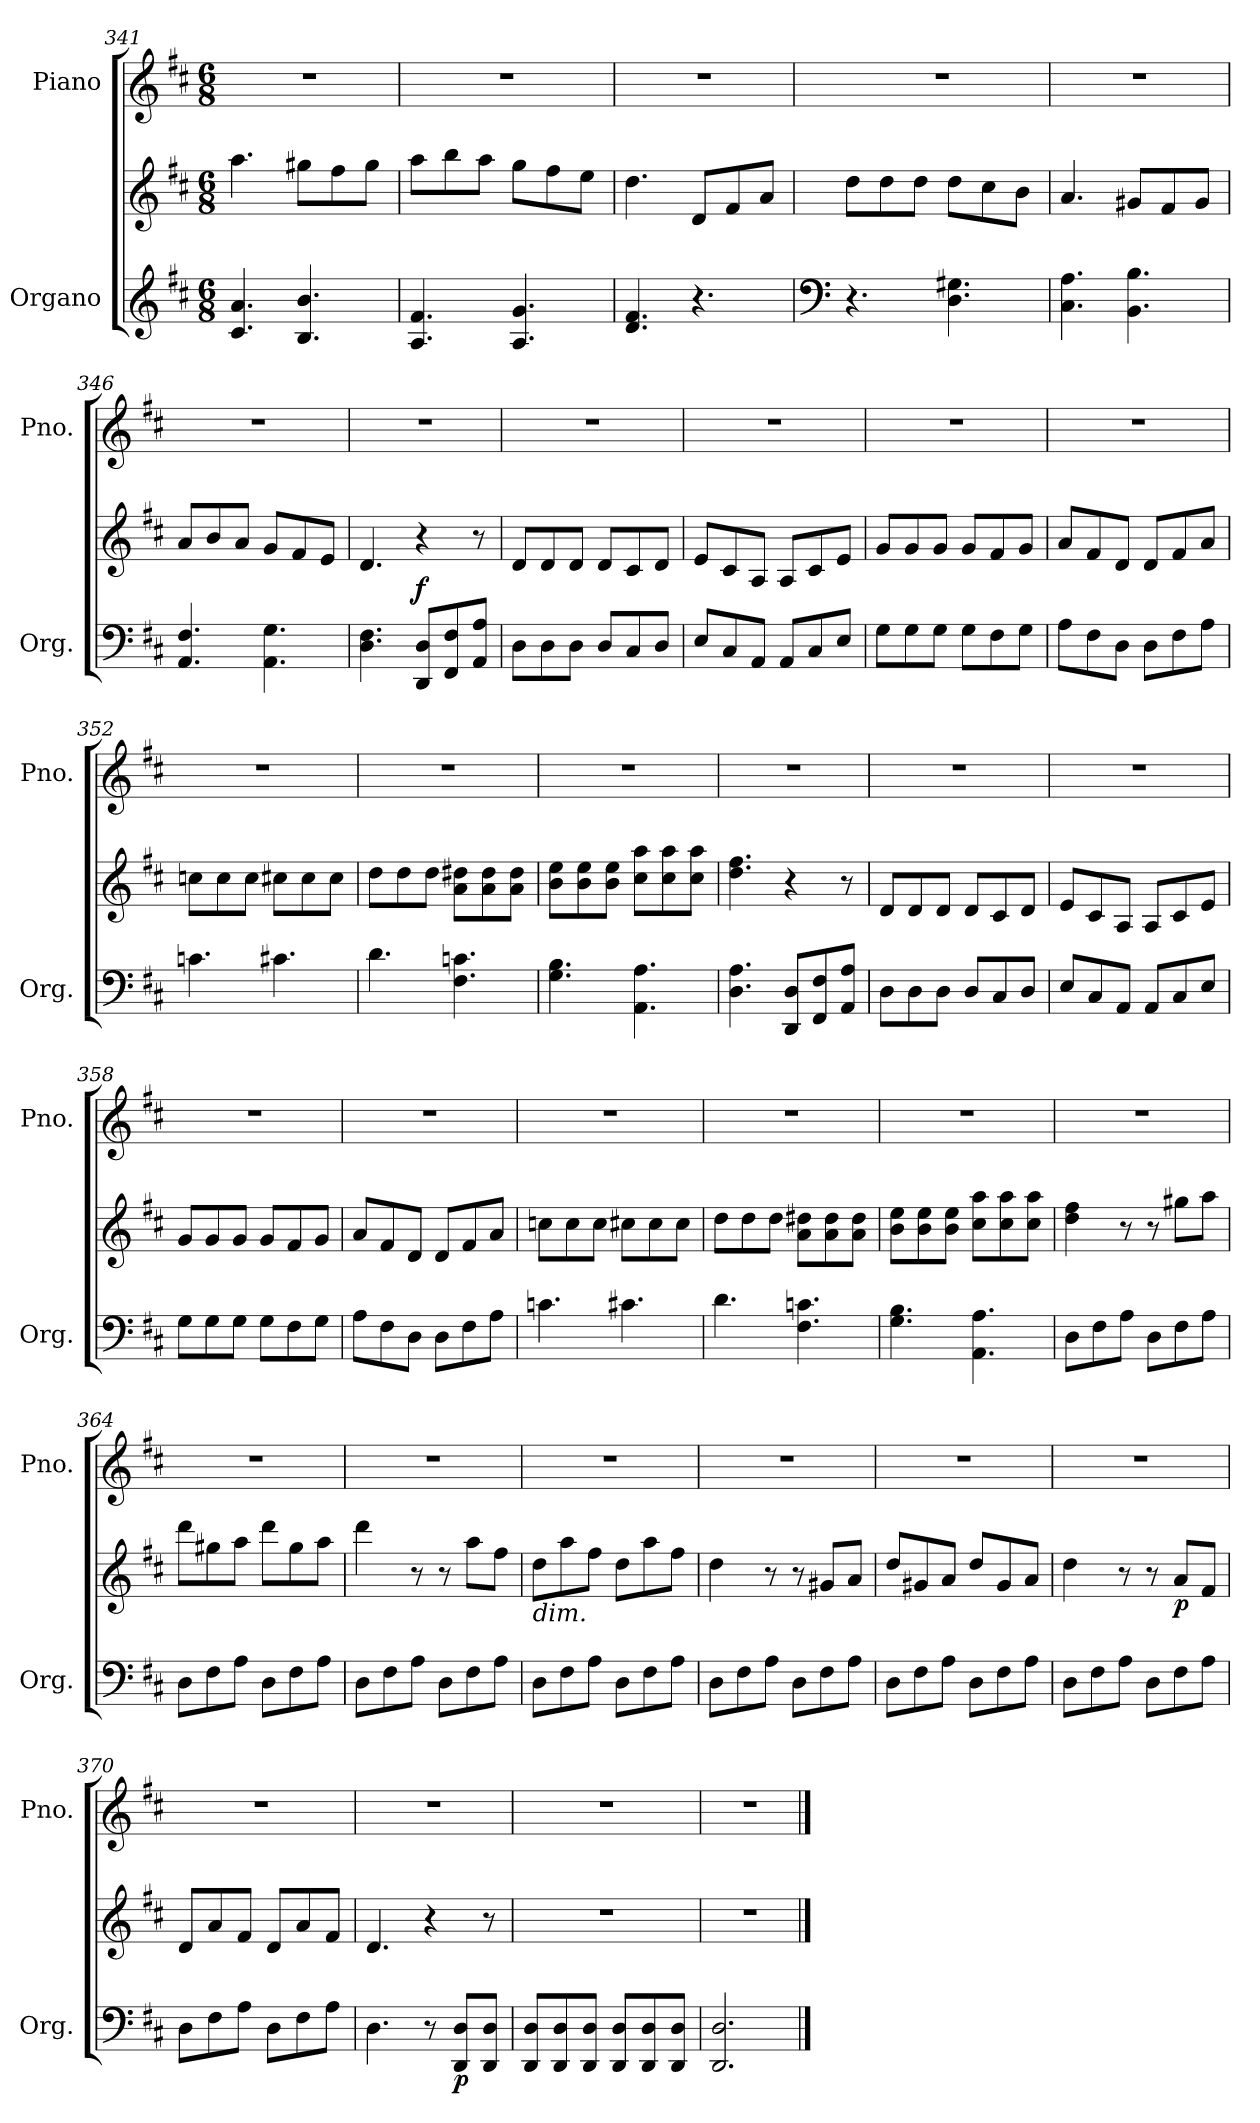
**kern	**kern	**dynam	**kern
*part2	*part2	*part2	*part1
*staff3	*staff2	*staff2/3	*staff1
*I"Organo	*	*	*I"Piano
*I'Org.	*	*	*I'Pno.
*clefG2	*clefG2	*	*clefG2
*k[f#c#]	*k[f#c#]	*	*k[f#c#]
*M6/8	*M6/8	*	*M6/8
=341	=341	=341	=341
4.c#/ 4.a/	4.aa\	.	2.r
4.B/ 4.b/	8gg#X\L	.	.
.	8ff#\	.	.
.	8gg#\J	.	.
!!LO:LB:g=z
=342	=342	=342	=342
4.A/ 4.f#/	8aa\L	.	2.r
.	8bb\	.	.
.	8aa\J	.	.
4.A/ 4.g/	8gg\L	.	.
.	8ff#\	.	.
.	8ee\J	.	.
=343	=343	=343	=343
4.d/ 4.f#/	4.dd\	.	2.r
4.r	8d/L	.	.
.	8f#/	.	.
.	8a/J	.	.
=344	=344	=344	=344
*clefF4	*	*	*
4.r	8dd\L	.	2.r
.	8dd\	.	.
.	8dd\J	.	.
4.D\ 4.G#X\	8dd\L	.	.
.	8cc#\	.	.
.	8b\J	.	.
=345	=345	=345	=345
4.C#\ 4.A\	4.a/	.	2.r
4.BB\ 4.B\	8g#X/L	.	.
.	8f#/	.	.
.	8g#/J	.	.
=346	=346	=346	=346
4.AA/ 4.F#/	8a/L	.	2.r
.	8b/	.	.
.	8a/J	.	.
4.AA\ 4.G\	8g/L	.	.
.	8f#/	.	.
.	8e/J	.	.
=347	=347	=347	=347
4.D\ 4.F#\	4.d/	.	2.r
!	!	!LO:DY:a=2	!
8DD/ 8D/L	4r	f	.
8FF#/ 8F#/	.	.	.
8AA/ 8A/J	8r	.	.
=348	=348	=348	=348
8D\L	8d/L	.	2.r
8D\	8d/	.	.
8D\J	8d/J	.	.
8D/L	8d/L	.	.
8C#/	8c#/	.	.
8D/J	8d/J	.	.
!!LO:LB:g=z
=349	=349	=349	=349
8E/L	8e/L	.	2.r
8C#/	8c#/	.	.
8AA/J	8A/J	.	.
8AA/L	8A/L	.	.
8C#/	8c#/	.	.
8E/J	8e/J	.	.
=350	=350	=350	=350
8G\L	8g/L	.	2.r
8G\	8g/	.	.
8G\J	8g/J	.	.
8G\L	8g/L	.	.
8F#\	8f#/	.	.
8G\J	8g/J	.	.
=351	=351	=351	=351
8A\L	8a/L	.	2.r
8F#\	8f#/	.	.
8D\J	8d/J	.	.
8D\L	8d/L	.	.
8F#\	8f#/	.	.
8A\J	8a/J	.	.
=352	=352	=352	=352
4.cn\	8ccn\L	.	2.r
.	8cc\	.	.
.	8cc\J	.	.
4.c#X\	8cc#X\L	.	.
.	8cc#\	.	.
.	8cc#\J	.	.
=353	=353	=353	=353
4.d\	8dd\L	.	2.r
.	8dd\	.	.
.	8dd\J	.	.
4.F#\ 4.cn\	8a\ 8dd#X\L	.	.
.	8a\ 8dd#\	.	.
.	8a\ 8dd#\J	.	.
=354	=354	=354	=354
4.G\ 4.B\	8b\ 8ee\L	.	2.r
.	8b\ 8ee\	.	.
.	8b\ 8ee\J	.	.
4.AA\ 4.A\	8cc#\ 8aa\L	.	.
.	8cc#\ 8aa\	.	.
.	8cc#\ 8aa\J	.	.
!!LO:LB:g=z
=355	=355	=355	=355
4.D\ 4.A\	4.dd\ 4.ff#\	.	2.r
8DD/ 8D/L	4r	.	.
8FF#/ 8F#/	.	.	.
8AA/ 8A/J	8r	.	.
=356	=356	=356	=356
8D\L	8d/L	.	2.r
8D\	8d/	.	.
8D\J	8d/J	.	.
8D/L	8d/L	.	.
8C#/	8c#/	.	.
8D/J	8d/J	.	.
=357	=357	=357	=357
8E/L	8e/L	.	2.r
8C#/	8c#/	.	.
8AA/J	8A/J	.	.
8AA/L	8A/L	.	.
8C#/	8c#/	.	.
8E/J	8e/J	.	.
=358	=358	=358	=358
8G\L	8g/L	.	2.r
8G\	8g/	.	.
8G\J	8g/J	.	.
8G\L	8g/L	.	.
8F#\	8f#/	.	.
8G\J	8g/J	.	.
=359	=359	=359	=359
8A\L	8a/L	.	2.r
8F#\	8f#/	.	.
8D\J	8d/J	.	.
8D\L	8d/L	.	.
8F#\	8f#/	.	.
8A\J	8a/J	.	.
=360	=360	=360	=360
4.cn\	8ccn\L	.	2.r
.	8cc\	.	.
.	8cc\J	.	.
4.c#X\	8cc#X\L	.	.
.	8cc#\	.	.
.	8cc#\J	.	.
!!LO:LB:g=z
=361	=361	=361	=361
4.d\	8dd\L	.	2.r
.	8dd\	.	.
.	8dd\J	.	.
4.F#\ 4.cn\	8a\ 8dd#X\L	.	.
.	8a\ 8dd#\	.	.
.	8a\ 8dd#\J	.	.
=362	=362	=362	=362
4.G\ 4.B\	8b\ 8ee\L	.	2.r
.	8b\ 8ee\	.	.
.	8b\ 8ee\J	.	.
4.AA\ 4.A\	8cc#\ 8aa\L	.	.
.	8cc#\ 8aa\	.	.
.	8cc#\ 8aa\J	.	.
=363	=363	=363	=363
8D\L	4dd\ 4ff#\	.	2.r
8F#\	.	.	.
8A\J	8r	.	.
8D\L	8r	.	.
8F#\	8gg#X\L	.	.
8A\J	8aa\J	.	.
=364	=364	=364	=364
8D\L	8ddd\L	.	2.r
8F#\	8gg#X\	.	.
8A\J	8aa\J	.	.
8D\L	8ddd\L	.	.
8F#\	8gg#\	.	.
8A\J	8aa\J	.	.
=365	=365	=365	=365
8D\L	4ddd\	.	2.r
8F#\	.	.	.
8A\J	8r	.	.
8D\L	8r	.	.
8F#\	8aa\L	.	.
8A\J	8ff#\J	.	.
=366	=366	=366	=366
!	!LO:TX:b:i:t=dim.	!	!
8D\L	8dd\L	.	2.r
8F#\	8aa\	.	.
8A\J	8ff#\J	.	.
8D\L	8dd\L	.	.
8F#\	8aa\	.	.
8A\J	8ff#\J	.	.
!!LO:PB:g=z
=367	=367	=367	=367
8D\L	4dd\	.	2.r
8F#\	.	.	.
8A\J	8r	.	.
8D\L	8r	.	.
8F#\	8g#X/L	.	.
8A\J	8a/J	.	.
=368	=368	=368	=368
8D\L	8dd/L	.	2.r
8F#\	8g#X/	.	.
8A\J	8a/J	.	.
8D\L	8dd/L	.	.
8F#\	8g#/	.	.
8A\J	8a/J	.	.
=369	=369	=369	=369
8D\L	4dd\	.	2.r
8F#\	.	.	.
8A\J	8r	.	.
8D\L	8r	.	.
!	!	!LO:DY:b	!
8F#\	8a/L	p	.
8A\J	8f#/J	.	.
=370	=370	=370	=370
8D\L	8d/L	.	2.r
8F#\	8a/	.	.
8A\J	8f#/J	.	.
8D\L	8d/L	.	.
8F#\	8a/	.	.
8A\J	8f#/J	.	.
=371	=371	=371	=371
4.D\	4.d/	.	2.r
8r	4r	.	.
!	!	!LO:DY:b=2	!
8DD/ 8D/L	.	p	.
8DD/ 8D/J	8r	.	.
=372	=372	=372	=372
8DD/ 8D/L	2.r	.	2.r
8DD/ 8D/	.	.	.
8DD/ 8D/J	.	.	.
8DD/ 8D/L	.	.	.
8DD/ 8D/	.	.	.
8DD/ 8D/J	.	.	.
=373	=373	=373	=373
2.DD/ 2.D/	2.r	.	2.r
==	==	==	==
*-	*-	*-	*-
